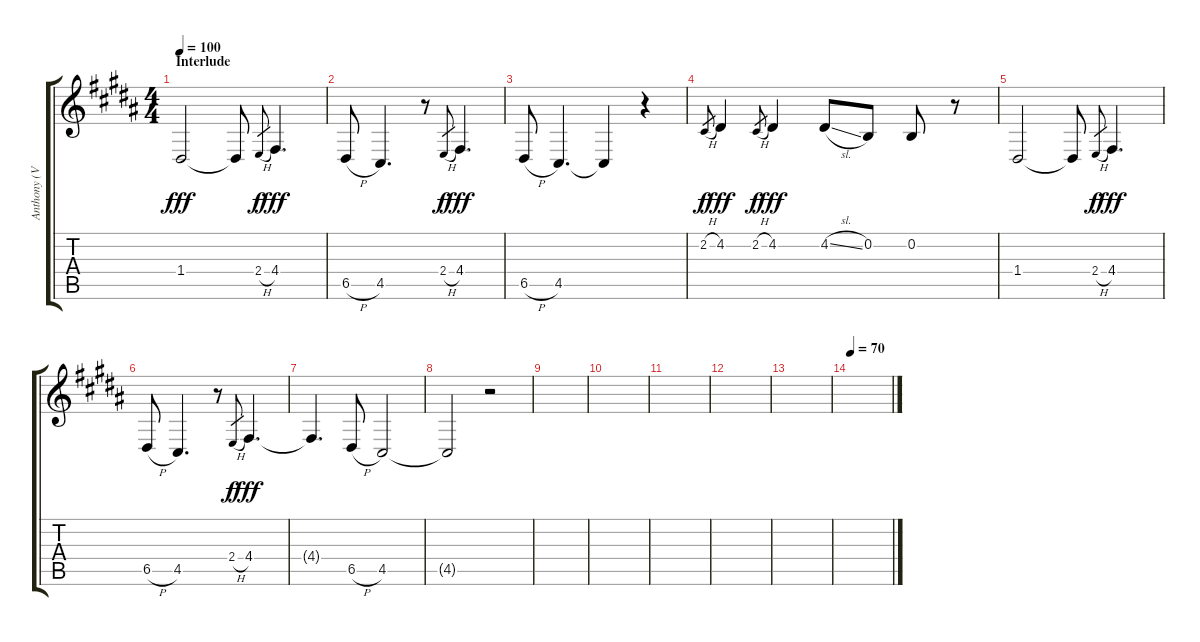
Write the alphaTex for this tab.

\track ("Anthony (Vocals)" "Anthony (V") {instrument altosax}
\staff {score tabs}
\tuning (E4 B3 G3 D3 A2 E2) {hide}
\ts (4 4)
\section ("" "Interlude")
\tempo 100
\clef g2
\ks b
1.4.2{dy fff} 1.4{t}.8 2.4{h}.8{gr dy f} 4.4.4{d dy fff} |
6.5{h}.8 4.5.4{d} r.8 2.4{h}.8{gr dy f} 4.4.4{d dy fff} |
6.5{h}.8 4.5.4{d} 4.5{t}.4 r.4 |
2.2{h}.8{gr dy f} 4.2.4{dy fff} 2.2{h}.8{gr dy f} 4.2.4{dy fff} 4.2{sl}.8 0.2.8 0.2.8 r.8 |
1.4.2 1.4{t}.8 2.4{h}.8{gr dy f} 4.4.4{d dy fff} |
6.5{h}.8 4.5.4{d} r.8 2.4{h}.8{gr dy f} 4.4.4{d dy fff} |
4.4{t}.4{d} 6.5{h}.8 4.5.2 |
4.5{t}.2 r.2 |
|
|
|
|
|
\tempo 70
